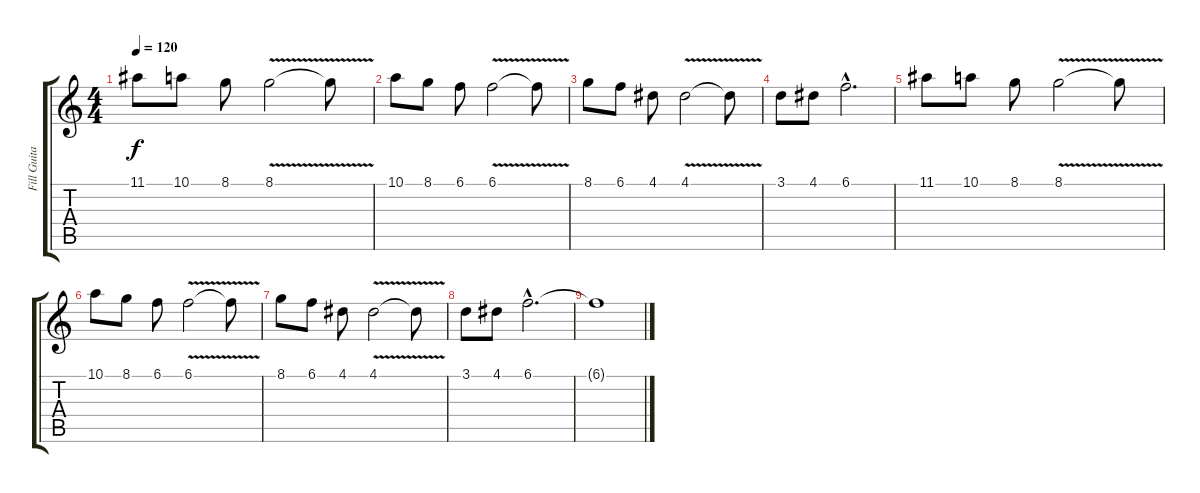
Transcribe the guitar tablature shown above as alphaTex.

\track ("Fill Guitar" "Fill Guita") {instrument distortionguitar}
\staff {score tabs}
\tuning (B3 Gb3 D3 A2 E2 B1) {hide}
\ts (4 4)
\tempo 120
\clef g2
\ks c
11.1.8{dy f} 10.1.8 8.1.8 8.1{v}.2 8.1{t}.8 |
10.1.8 8.1.8 6.1.8 6.1{v}.2 6.1{t}.8 |
8.1.8 6.1.8 4.1.8 4.1{v}.2 4.1{t}.8 |
3.1.8 4.1.8 6.1{hac}.2{d} |
11.1.8 10.1.8 8.1.8 8.1{v}.2 8.1{t}.8 |
10.1.8 8.1.8 6.1.8 6.1{v}.2 6.1{t}.8 |
8.1.8 6.1.8 4.1.8 4.1{v}.2 4.1{t}.8 |
3.1.8 4.1.8 6.1{hac}.2{d} |
6.1{t}.1
